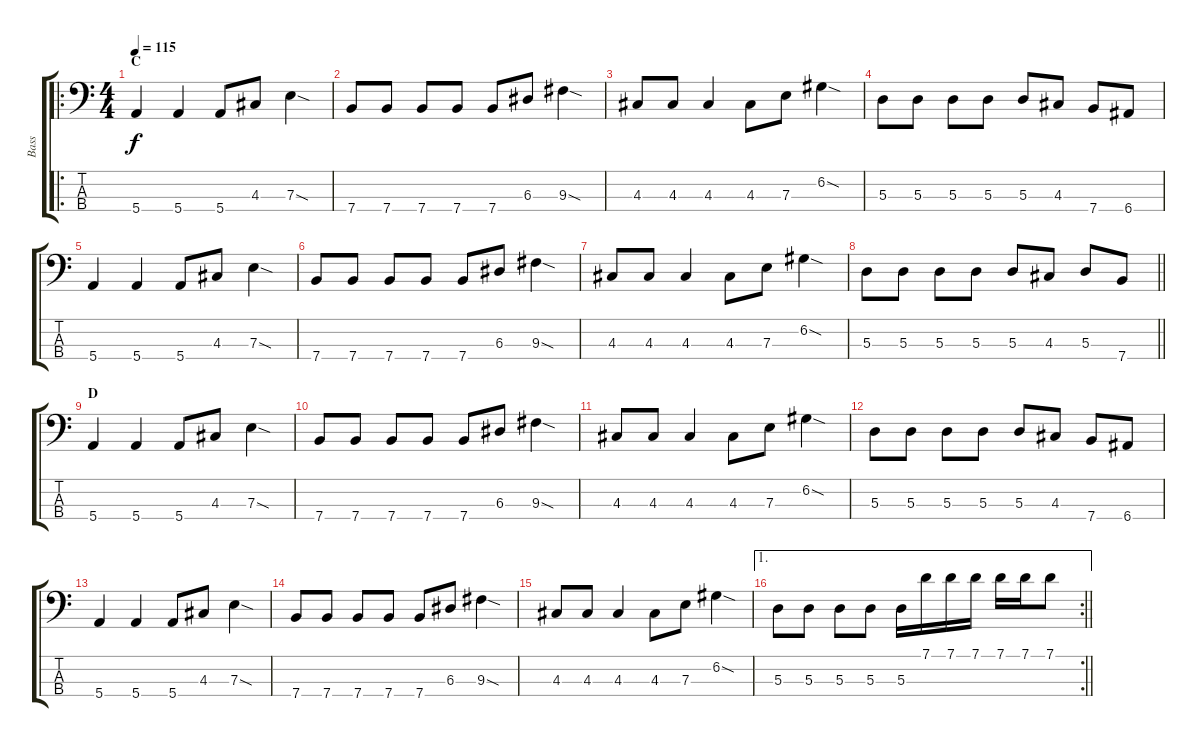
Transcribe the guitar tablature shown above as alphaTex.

\track ("Bass" "Bass") {instrument electricbassfinger}
\staff {score tabs}
\tuning (G2 D2 A1 E1) {hide}
\ro
\ts (4 4)
\section ("" "C")
\tempo 115
\clef f4
\ks c
5.4.4{dy f} 5.4.4 5.4.8 4.3.8 7.3{sod}.4 |
7.4.8 7.4.8 7.4.8 7.4.8 7.4.8 6.3.8 9.3{sod}.4 |
4.3.8 4.3.8 4.3.4 4.3.8 7.3.8 6.2{sod}.4 |
5.3.8 5.3.8 5.3.8 5.3.8 5.3.8 4.3.8 7.4.8 6.4.8 |
5.4.4 5.4.4 5.4.8 4.3.8 7.3{sod}.4 |
7.4.8 7.4.8 7.4.8 7.4.8 7.4.8 6.3.8 9.3{sod}.4 |
4.3.8 4.3.8 4.3.4 4.3.8 7.3.8 6.2{sod}.4 |
\barLineRight lightlight
5.3.8 5.3.8 5.3.8 5.3.8 5.3.8 4.3.8 5.3.8 7.4.8 |
\section ("" "D")
5.4.4 5.4.4 5.4.8 4.3.8 7.3{sod}.4 |
7.4.8 7.4.8 7.4.8 7.4.8 7.4.8 6.3.8 9.3{sod}.4 |
4.3.8 4.3.8 4.3.4 4.3.8 7.3.8 6.2{sod}.4 |
5.3.8 5.3.8 5.3.8 5.3.8 5.3.8 4.3.8 7.4.8 6.4.8 |
5.4.4 5.4.4 5.4.8 4.3.8 7.3{sod}.4 |
7.4.8 7.4.8 7.4.8 7.4.8 7.4.8 6.3.8 9.3{sod}.4 |
4.3.8 4.3.8 4.3.4 4.3.8 7.3.8 6.2{sod}.4 |
\ae 1
\rc 2
\barLineRight lightlight
5.3.8 5.3.8 5.3.8 5.3.8 5.3.16 7.1.16 7.1.16 7.1.16 7.1.16 7.1.16 7.1.8
